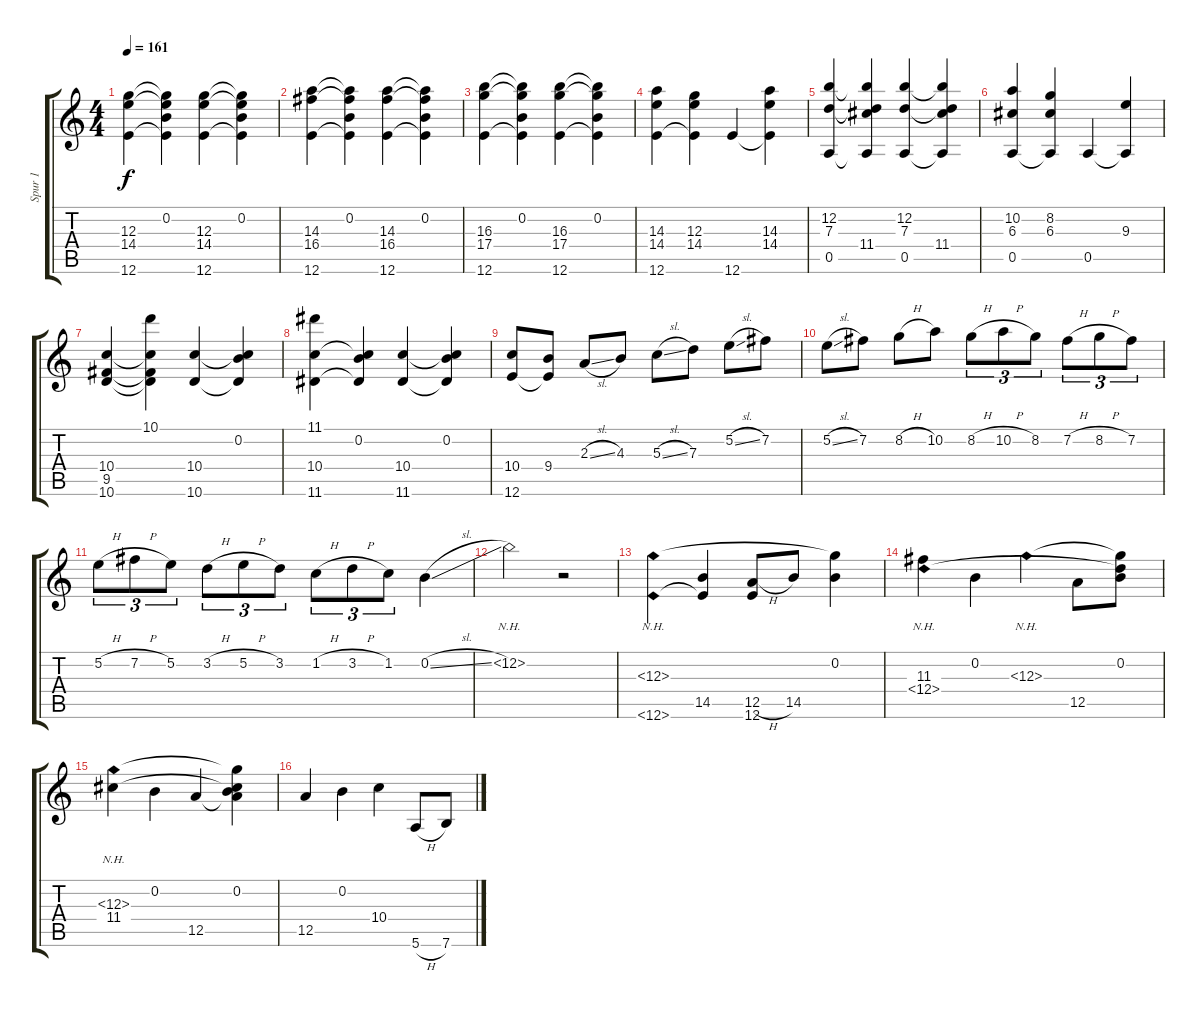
\track ("Spur 1" "Spur 1") {instrument acousticguitarnylon}
\staff {score tabs}
\tuning (E4 B3 G3 D3 A2 E2) {hide}
\ts (4 4)
\tempo 161
\clef g2
\ks c
(12.3 14.4 12.6).4{dy f} (0.2 12.3{t} 14.4{t} 12.6{t}).4 (12.3 14.4 12.6).4 (0.2 12.3{t} 14.4{t} 12.6{t}).4 |
(14.3 16.4 12.6).4 (0.2 14.3{t} 16.4{t} 12.6{t}).4 (14.3 16.4 12.6).4 (0.2 14.3{t} 16.4{t} 12.6{t}).4 |
(16.3 17.4 12.6).4 (0.2 16.3{t} 17.4{t} 12.6{t}).4 (16.3 17.4 12.6).4 (0.2 16.3{t} 17.4{t} 12.6{t}).4 |
(14.3 14.4 12.6).4 (12.3 14.4 12.6{t}).4 12.6.4 (14.3 14.4 12.6{t}).4 |
(12.2 7.3 0.5).4 (12.2{t} 7.3{t} 11.4 0.5{t}).4 (12.2 7.3 0.5).4 (12.2{t} 7.3{t} 11.4 0.5{t}).4 |
(10.2 6.3 0.5).4 (8.2 6.3 0.5{t}).4 0.5.4 (9.3 0.5{t}).4 |
(10.4 9.5 10.6).4 (10.1 10.4{t} 9.5{t} 10.6{t}).4 (10.4 10.6).4 (0.2 10.4{t} 10.6{t}).4 |
(11.1 10.4 11.6).4 (0.2 10.4{t} 11.6{t}).4 (10.4 11.6).4 (0.2 10.4{t} 11.6{t}).4 |
(10.4 12.6).8 (9.4 12.6{t}).8 2.3{sl}.8 4.3.8 5.3{sl}.8 7.3.8 5.2{sl}.8 7.2.8 |
5.2{sl}.8 7.2.8 8.2{h}.8 10.2.8 8.2{h}.8{tu (3 2)} 10.2{h}.8{tu (3 2)} 8.2.8{tu (3 2)} 7.2{h}.8{tu (3 2)} 8.2{h}.8{tu (3 2)} 7.2.8{tu (3 2)} |
5.2{h}.8{tu (3 2)} 7.2{h}.8{tu (3 2)} 5.2.8{tu (3 2)} 3.2{h}.8{tu (3 2)} 5.2{h}.8{tu (3 2)} 3.2.8{tu (3 2)} 1.2{h}.8{tu (3 2)} 3.2{h}.8{tu (3 2)} 1.2.8{tu (3 2)} 0.2{sl}.4 |
12.2{nh}.2 r.2 |
(12.3{nh} 12.6{nh}).4 (14.5 12.6{t}).4 (12.5{h} 12.6).8 14.5.8 (0.2 12.3{t}).4 |
(11.3 12.4{nh}).4 0.2.4 12.3{nh}.4 12.5.8 (0.2 12.3{t} 12.4{t}).8 |
(12.3{nh} 11.4).4 0.2.4 12.5.4 (0.2 12.3{t} 11.4{t} 12.5{t}).4 |
12.5.4 0.2.4 10.4.4 5.6{h}.8 7.6.8
